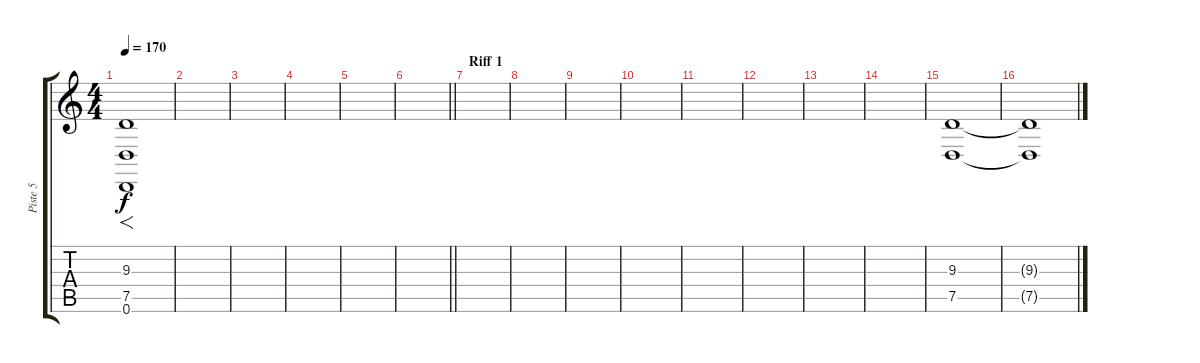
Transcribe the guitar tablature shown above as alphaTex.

\track ("Piste 5" "Piste 5") {instrument pad4choir}
\staff {score tabs}
\tuning (D4 A3 F3 C3 G2 D2) {hide}
\ts (4 4)
\tempo 170
\clef g2
\ks c
(9.3 7.5 0.6).1{f dy f instrument pad4choir} |
|
|
|
|
\barLineRight lightlight
|
\section ("" "Riff 1")
|
|
|
|
|
|
|
|
(9.3 7.5).1 |
(9.3{t} 7.5{t}).1
